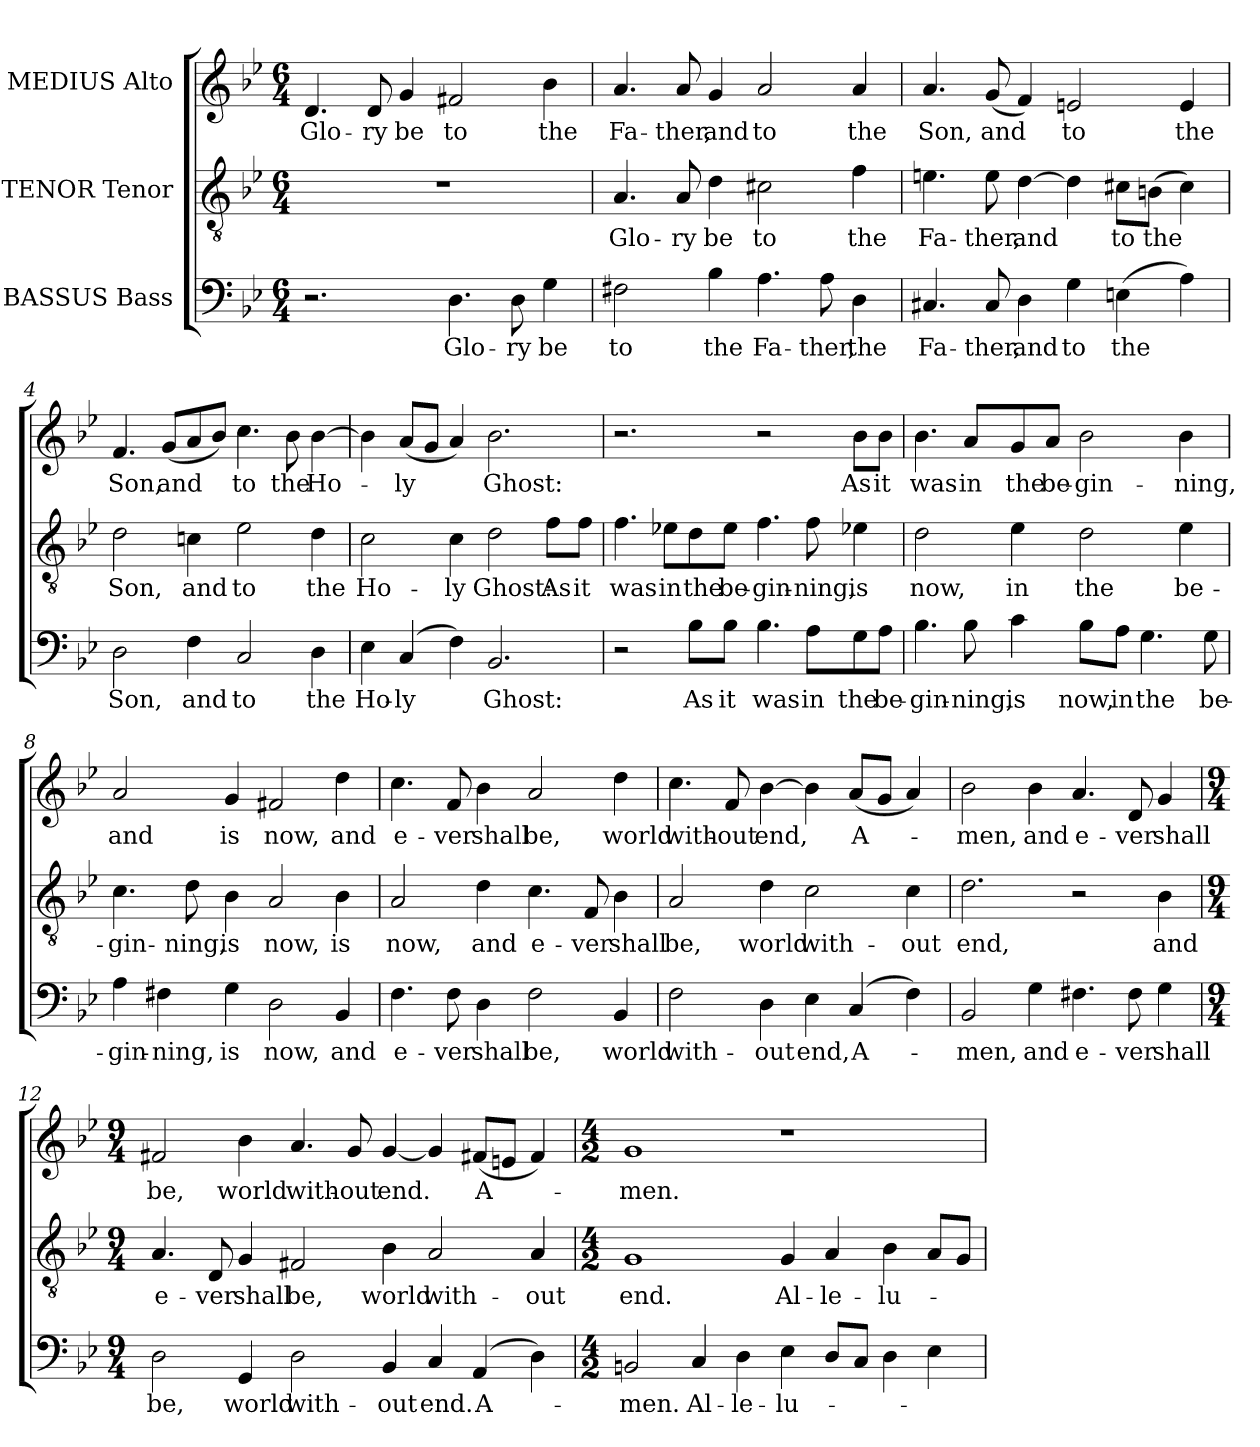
**kern	**text	**kern	**text	**kern	**text
*part3	*part3	*part2	*part2	*part1	*part1
*staff3	*staff3	*staff2	*staff2	*staff1	*staff1
*I"BASSUS Bass	*	*I"TENOR Tenor	*	*I"MEDIUS Alto	*
*clefF4	*	*clefGv2	*	*clefG2	*
*k[b-e-]	*	*k[b-e-]	*	*k[b-e-]	*
*g:	*	*g:	*	*g:	*
*M6/4	*	*M6/4	*	*M6/4	*
=1	=1	=1	=1	=1	=1
!	!	!	!	!	!LO:LY:b
2.r	.	1.r	.	4.d/	Glo-
!	!	!	!	!	!LO:LY:b
.	.	.	.	8d/	-ry
!	!	!	!	!	!LO:LY:b
.	.	.	.	4g/	be
!	!LO:LY:b	!	!	!	!LO:LY:b
4.D\	Glo-	.	.	2f#X/	to
!	!LO:LY:b	!	!	!	!
8D\	-ry	.	.	.	.
!	!LO:LY:b	!	!	!	!LO:LY:b
4G\	be	.	.	4b-\	the
=2	=2	=2	=2	=2	=2
!	!LO:LY:b	!	!LO:LY:b	!	!LO:LY:b
2F#X\	to	4.A/	Glo-	4.a/	Fa-
!	!	!	!LO:LY:b	!	!LO:LY:b
.	.	8A/	-ry	8a/	-ther,
!	!LO:LY:b	!	!LO:LY:b	!	!LO:LY:b
4B-\	the	4d\	be	4g/	and
!	!LO:LY:b	!	!LO:LY:b	!	!LO:LY:b
4.A\	Fa-	2c#X\	to	2a/	to
!	!LO:LY:b	!	!	!	!
8A\	-ther,	.	.	.	.
!	!LO:LY:b	!	!LO:LY:b	!	!LO:LY:b
4D\	the	4f\	the	4a/	the
=3	=3	=3	=3	=3	=3
!	!LO:LY:b	!	!LO:LY:b	!	!LO:LY:b
4.C#X/	Fa-	4.en\	Fa-	4.a/	Son,
!	!LO:LY:b	!	!LO:LY:b	!	!LO:LY:b
8C#/	-ther,	8e\	-ther,	(<8g/	and
!	!LO:LY:b	!	!LO:LY:b	!	!
4D\	and	[4d\	and	4f/)	.
!	!LO:LY:b	!	!	!	!LO:LY:b
4G\	to	4d\]	.	2en/	to
!	!LO:LY:b	!	!LO:LY:b	!	!
(>4En\	the	8c#X\L	to	.	.
!	!	!	!LO:LY:b	!	!
.	.	(>8Bn\J	the	.	.
!	!	!	!	!	!LO:LY:b
4A\)	.	4c#\)	.	4e/	the
=4	=4	=4	=4	=4	=4
!	!LO:LY:b	!	!LO:LY:b	!	!LO:LY:b
2D\	Son,	2d\	Son,	4.f/	Son,
!	!	!	!	!	!LO:LY:b
.	.	.	.	(<8g/L	and
!	!LO:LY:b	!	!LO:LY:b	!	!
4F\	and	4cni\	and	8a/	.
.	.	.	.	8b-/J)	.
!	!LO:LY:b	!	!LO:LY:b	!	!LO:LY:b
2C/	to	2e-i\	to	4.cc\	to
!	!	!	!	!	!LO:LY:b
.	.	.	.	8b-\	the
!	!LO:LY:b	!	!LO:LY:b	!	!LO:LY:b
4D\	the	4d\	the	[4b-\	Ho-
!!LO:LB:g=z
=5	=5	=5	=5	=5	=5
!	!LO:LY:b	!	!LO:LY:b	!	!
4E-\	Ho-	2c\	Ho-	4b-\]	.
!	!LO:LY:b	!	!	!	!LO:LY:b
(>4C/	-ly	.	.	(<8a/L	-ly
.	.	.	.	8g/J	.
!	!	!	!LO:LY:b	!	!
4F\)	.	4c\	-ly	4a/)	.
!	!LO:LY:b	!	!LO:LY:b	!	!LO:LY:b
2.BB-/	Ghost:	2d\	Ghost:	2.b-\	Ghost:
!	!	!	!LO:LY:b	!	!
.	.	8f\L	As	.	.
!	!	!	!LO:LY:b	!	!
.	.	8f\J	it	.	.
=6	=6	=6	=6	=6	=6
!	!	!	!LO:LY:b	!	!
2r	.	4.f\	was	2.r	.
!	!	!	!LO:LY:b	!	!
.	.	8e-X\L	in	.	.
!	!LO:LY:b	!	!LO:LY:b	!	!
8B-\L	As	8d\	the	.	.
!	!LO:LY:b	!	!LO:LY:b	!	!
8B-\J	it	8e-\J	be-	.	.
!	!LO:LY:b	!	!LO:LY:b	!	!
4.B-\	was	4.f\	-gin-	2r	.
!	!LO:LY:b	!	!LO:LY:b	!	!
8A\L	in	8f\	-ning,	.	.
!	!LO:LY:b	!	!LO:LY:b	!	!LO:LY:b
8G\	the	4e-X\	is	8b-\L	As
!	!LO:LY:b	!	!	!	!LO:LY:b
8A\J	be-	.	.	8b-\J	it
=7	=7	=7	=7	=7	=7
!	!LO:LY:b	!	!LO:LY:b	!	!LO:LY:b
4.B-\	-gin-	2d\	now,	4.b-\	was
!	!LO:LY:b	!	!	!	!LO:LY:b
8B-\	-ning,	.	.	8a/L	in
!	!LO:LY:b	!	!LO:LY:b	!	!LO:LY:b
4c\	is	4e-\	in	8g/	the
!	!	!	!	!	!LO:LY:b
.	.	.	.	8a/J	be-
!	!LO:LY:b	!	!LO:LY:b	!	!LO:LY:b
8B-\L	now,	2d\	the	2b-\	-gin-
!	!LO:LY:b	!	!	!	!
8A\J	in	.	.	.	.
!	!LO:LY:b	!	!	!	!
4.G\	the	.	.	.	.
!	!	!	!LO:LY:b	!	!LO:LY:b
.	.	4e-\	be-	4b-\	-ning,
!	!LO:LY:b	!	!	!	!
8G\	be-	.	.	.	.
=8	=8	=8	=8	=8	=8
!	!LO:LY:b	!	!LO:LY:b	!	!LO:LY:b
4A\	-gin-	4.c\	-gin-	2a/	and
!	!LO:LY:b	!	!	!	!
4F#X\	-ning,	.	.	.	.
!	!	!	!LO:LY:b	!	!
.	.	8d\	-ning,	.	.
!	!LO:LY:b	!	!LO:LY:b	!	!LO:LY:b
4G\	is	4B-\	is	4g/	is
!	!LO:LY:b	!	!LO:LY:b	!	!LO:LY:b
2D\	now,	2A/	now,	2f#X/	now,
!	!LO:LY:b	!	!LO:LY:b	!	!LO:LY:b
4BB-/	and	4B-\	is	4dd\	and
!!LO:LB:g=z
=9	=9	=9	=9	=9	=9
!	!LO:LY:b	!	!LO:LY:b	!	!LO:LY:b
4.F\	e-	2A/	now,	4.cc\	e-
!	!LO:LY:b	!	!	!	!LO:LY:b
8F\	-ver	.	.	8f/	-ver
!	!LO:LY:b	!	!LO:LY:b	!	!LO:LY:b
4D\	shall	4d\	and	4b-\	shall
!	!LO:LY:b	!	!LO:LY:b	!	!LO:LY:b
2F\	be,	4.c\	e-	2a/	be,
!	!	!	!LO:LY:b	!	!
.	.	8F/	-ver	.	.
!	!LO:LY:b	!	!LO:LY:b	!	!LO:LY:b
4BB-/	world	4B-\	shall	4dd\	world
=10	=10	=10	=10	=10	=10
!	!LO:LY:b	!	!LO:LY:b	!	!LO:LY:b
2F\	with-	2A/	be,	4.cc\	with-
!	!	!	!	!	!LO:LY:b
.	.	.	.	8f/	-out
!	!LO:LY:b	!	!LO:LY:b	!	!LO:LY:b
4D\	-out	4d\	world	[4b-\	end,
!	!LO:LY:b	!	!LO:LY:b	!	!
4E-\	end,	2c\	with-	4b-\]	.
!	!LO:LY:b	!	!	!	!LO:LY:b
(>4C/	A-	.	.	(<8a/L	A-
.	.	.	.	8g/J	.
!	!	!	!LO:LY:b	!	!
4F\)	.	4c\	-out	4a/)	.
=11	=11	=11	=11	=11	=11
!	!LO:LY:b	!	!LO:LY:b	!	!LO:LY:b
2BB-/	-men,	2.d\	end,	2b-\	-men,
!	!LO:LY:b	!	!	!	!LO:LY:b
4G\	and	.	.	4b-\	and
!	!LO:LY:b	!	!	!	!LO:LY:b
4.F#X\	e-	2r	.	4.a/	e-
!	!LO:LY:b	!	!	!	!LO:LY:b
8F#\	-ver	.	.	8d/	-ver
!	!LO:LY:b	!	!LO:LY:b	!	!LO:LY:b
4G\	shall	4B-\	and	4g/	shall
=12	=12	=12	=12	=12	=12
*M9/4	*	*M9/4	*	*M9/4	*
!	!LO:LY:b	!	!LO:LY:b	!	!LO:LY:b
2D\	be,	4.A/	e-	2f#X/	be,
!	!	!	!LO:LY:b	!	!
.	.	8D/	-ver	.	.
!	!LO:LY:b	!	!LO:LY:b	!	!LO:LY:b
4GG/	world	4G/	shall	4b-\	world
!	!LO:LY:b	!	!LO:LY:b	!	!LO:LY:b
2D\	with-	2F#X/	be,	4.a/	with-
!	!	!	!	!	!LO:LY:b
.	.	.	.	8g/	-out
!	!LO:LY:b	!	!LO:LY:b	!	!LO:LY:b
4BB-/	-out	4B-\	world	[4g/	end.
!	!LO:LY:b	!	!LO:LY:b	!	!
4C/	end.	2A/	with-	4g/]	.
!	!LO:LY:b	!	!	!	!LO:LY:b
(>4AA/	A-	.	.	(<8f#X/L	A-
.	.	.	.	8en/J	.
!	!	!	!LO:LY:b	!	!
4D\)	.	4A/	-out	4f#/)	.
!!LO:PB:g=z
=13	=13	=13	=13	=13	=13
*M4/2	*	*M4/2	*	*M4/2	*
!	!LO:LY:b	!	!LO:LY:b	!	!LO:LY:b
2BBn/	-men.	1G	end.	1g	-men.
!	!LO:LY:b	!	!	!	!
4C/	Al-	.	.	.	.
!	!LO:LY:b	!	!	!	!
4D\	-le-	.	.	.	.
!	!LO:LY:b	!	!LO:LY:b	!	!
4E-\	-lu-	4G/	Al-	1r	.
!	!	!	!LO:LY:b	!	!
8D/L	.	4A/	-le-	.	.
8C/J	.	.	.	.	.
!	!	!	!LO:LY:b	!	!
4D\	.	4B-\	-lu-	.	.
4E-\	.	8A/L	.	.	.
.	.	8G/J	.	.	.
=	=	=	=	=	=
*-	*-	*-	*-	*-	*-
